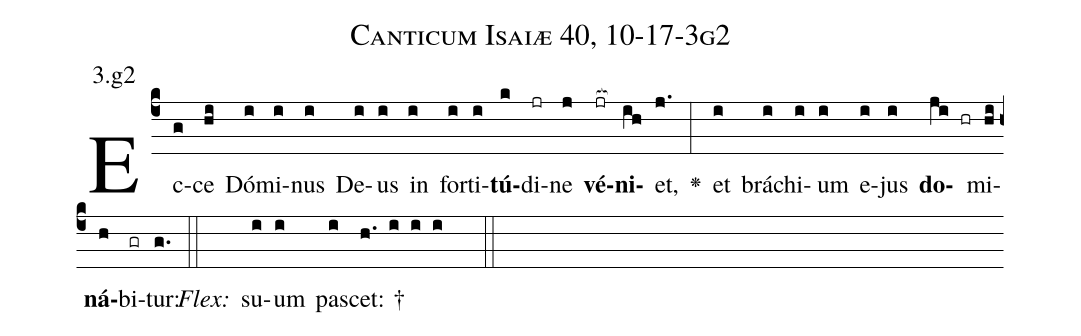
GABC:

name: Canticum Isaiæ 40, 10-17-3g2;
annotation: 3.g2;
%%
(c4)Ec(g)ce(hi) Dó(i)mi(i)nus(i) De(i)us(i) in(i) for(i)ti(i)<b>tú</b>(k)di(jr)ne(j) <b>vé</b>(jr[ocb:1{])<b>ni</b>(ih[ocb:0}])et,(j.) <v>\greheightstar</v>(:) et(i) brá(i)chi(i)um(i) e(i)jus(i) <b>do</b>(ji hr)mi(hi)<b>ná</b>(h)bi(gr)tur:(g.) (::)
<i>Flex:</i>()  su(i)um(i) pa(i)scet: †(h. i i i  ::)

%E(i) u(i) o(ji) u(hi) a(h) e.(g.) (::)
